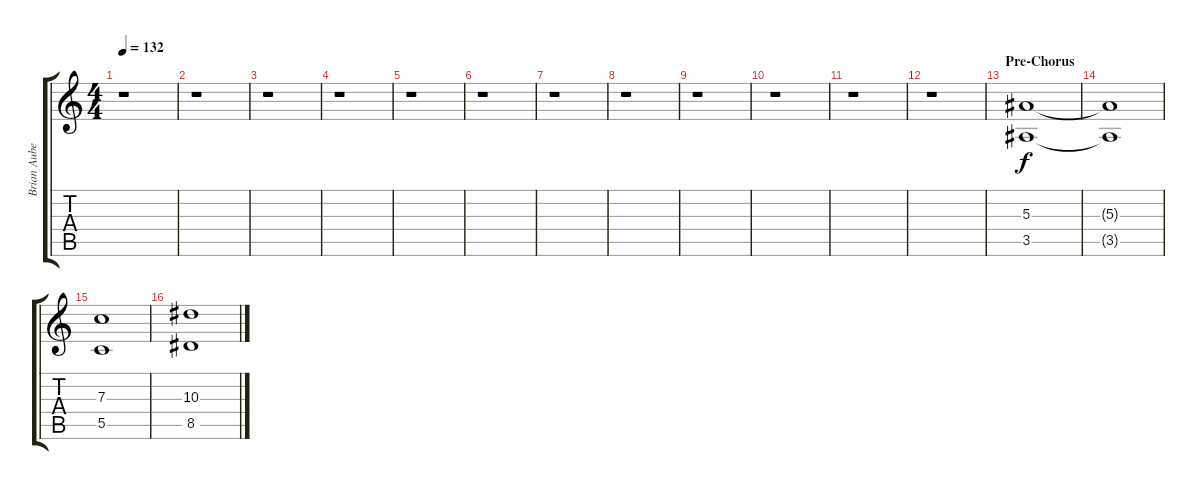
\track ("Brian Aubert (Distortion)" "Brian Aube") {instrument distortionguitar}
\staff {score tabs}
\tuning (D4 A3 F3 C3 G2 C2) {hide}
\ts (4 4)
\tempo 132
\clef g2
\ks c
r.1{dy f} |
r.1 |
r.1 |
r.1 |
r.1 |
r.1 |
r.1 |
r.1 |
r.1 |
r.1 |
r.1 |
r.1 |
\section ("" "Pre-Chorus")
(5.3 3.5).1 |
(5.3{t} 3.5{t}).1 |
(7.3 5.5).1 |
(10.3 8.5).1
